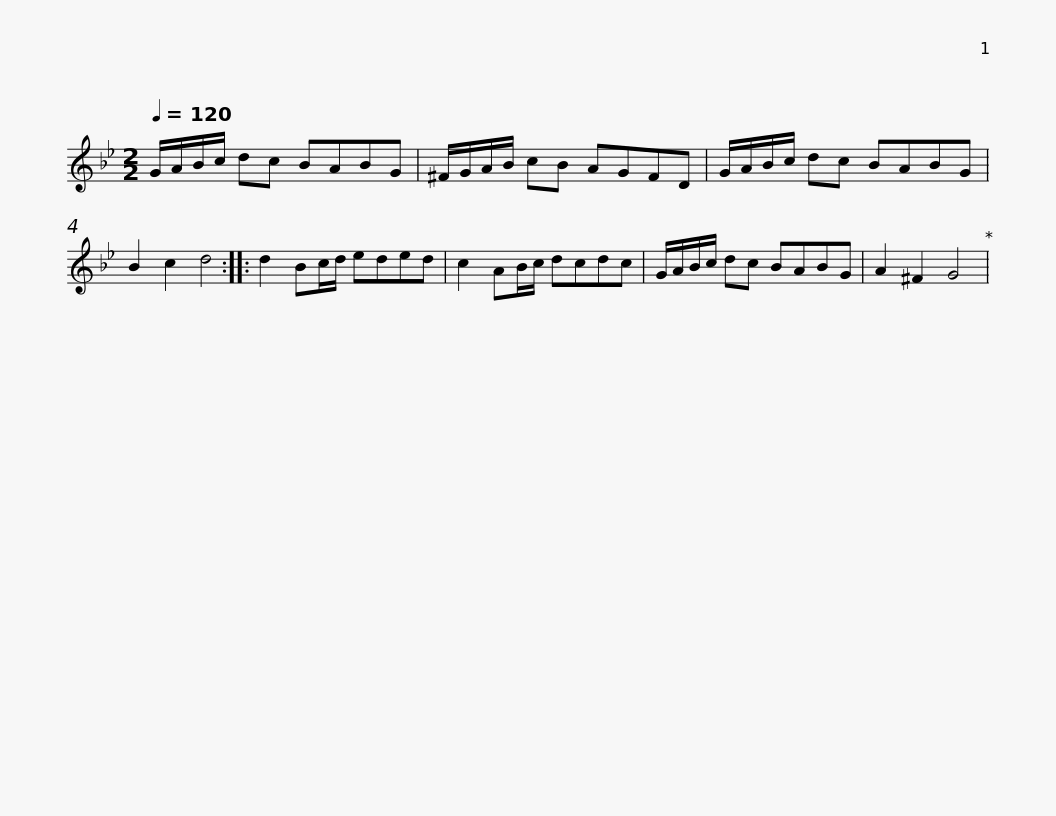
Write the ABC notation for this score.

X:1
L:1/8
Q:1/4=120
M:2/2
I:linebreak $
K:Gmin
V:1 treble
V:1
 G/A/B/c/ dc BABG | ^F/G/A/B/ cB AGFD | G/A/B/c/ dc BABG | B2 c2 d4 :: d2 Bc/d/ eded |$ %5
 c2 AB/c/ dcdc | G/A/B/c/ dc BABG | A2 ^F2 G4 | %8
